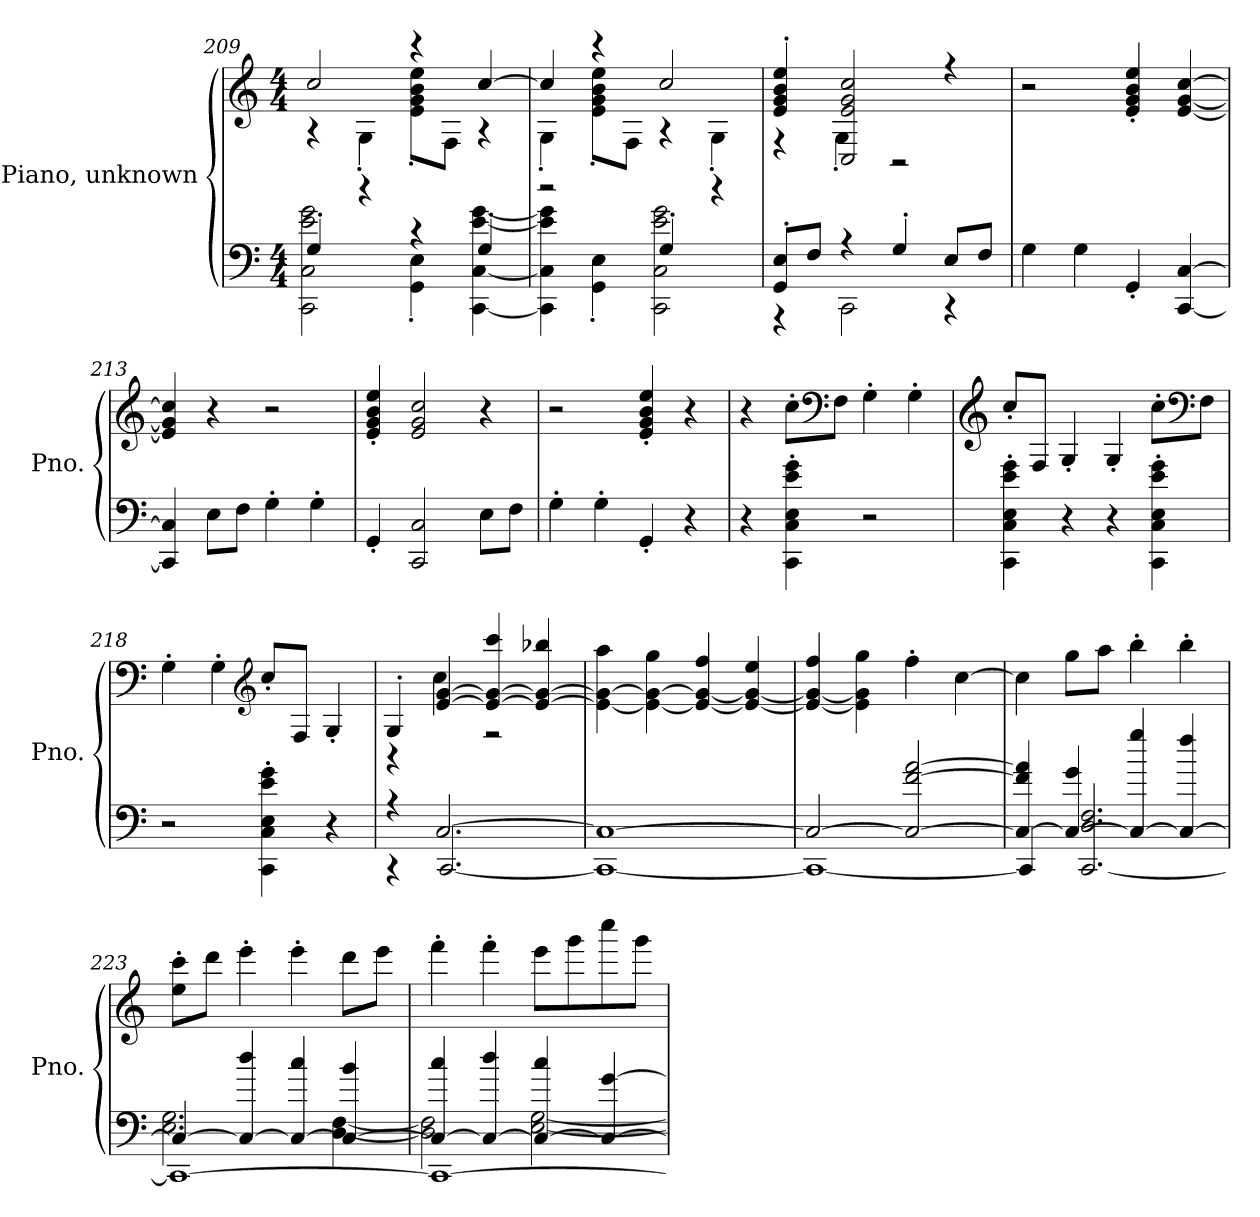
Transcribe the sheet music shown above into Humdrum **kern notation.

**kern	**kern
*part1	*part1
*staff2	*staff1
*I"Piano, unknown	*
*I'Pno.	*
*clefF4	*clefG2
*k[]	*k[]
*M4/4	*M4/4
=209	=209
*^	*^
4G'/	2CC\ 2C\ 2e\ 2g\	2cc/	4r
4r	.	.	4G'\
4r	4GG\' 4E\'	4r	8e\' 8g\' 8b\' 8ee\'L
.	.	.	8F\J
4G'/	[4CC\ [4C\ [4e\ [4g\	[4cc/	4r
=210	=210	=210	=210
2r	4CC\] 4C\] 4e\] 4g\]	4cc/]	4G'\
.	4GG\' 4E\'	4r	8e\' 8g\' 8b\' 8ee\'L
.	.	.	8F\J
4G'/	2CC\ 2C\ 2e\ 2g\	2cc/	4r
4r	.	.	4G'\
=211	=211	=211	=211
8GG/' 8E/'L	4r	4e/' 4g/' 4b/' 4ee/'	4r
8F/J	.	.	.
4r	2CC\	2C/ 2e/ 2g/ 2cc/	4G'\
4G'/	.	.	2r
8E/L	4r	4r	.
8F/J	.	.	.
*v	*v	*	*
*	*v	*v
=212	=212
4G\	2r
4G\	.
4GG'/	4e/' 4g/' 4b/' 4ee/'
[4CC/ [4C/	[4e/ [4g/ [4cc/
!!LO:LB:g=z
=213	=213
4CC/] 4C/]	4e/] 4g/] 4cc/]
8E\L	4r
8F\J	.
4G'\	2r
4G'\	.
=214	=214
4GG'/	4e/' 4g/' 4b/' 4ee/'
2CC/ 2C/	2e/ 2g/ 2cc/
8E\L	4r
8F\J	.
=215	=215
4G'\	2r
4G'\	.
4GG'/	4e/' 4g/' 4b/' 4ee/'
4r	4r
=216	=216
4r	4r
4CC\' 4C\' 4E\' 4e\' 4g\'	8cc'\L
*	*clefF4
.	8F\J
2r	4G'\
.	4G'\
=217	=217
*	*clefG2
4CC\' 4C\' 4E\' 4e\' 4g\'	8cc'/L
.	8F/J
4r	4G'/
4r	4G'/
4CC\' 4C\' 4E\' 4e\' 4g\'	8cc'\L
*	*clefF4
.	8F\J
=218	=218
2r	4G'\
.	4G'\
*	*clefG2
4CC\' 4C\' 4E\' 4e\' 4g\'	8cc'/L
.	8F/J
4r	4G'/
!!LO:LB:g=z
=219	=219
*^	*^
4r	4r	4G'/	4r
[2.C/	[2.CC/	[4e/ [4g/	4cc\
.	.	4e/_ 4g/_ 4ccc/	2r
.	.	4e/_ 4g/_ 4bb-X/	.
*	*	*v	*v
=220	=220	=220
1C_	1CC_	4e\_ 4g\_ 4aa\
.	.	4e\_ 4g\_ 4gg\
.	.	4e/_ 4g/_ 4ff/
.	.	4e/_ 4g/_ 4ee/
=221	=221	=221
2C/_	1CC_	4e/_ 4g/_ 4ff/
.	.	4e\] 4g\] 4gg\
2C/_ [2f/ [2a/	.	4ff'\
.	.	[4cc\
=222	=222	=222
4C/_ 4f/] 4a/]	4CC/]	4cc\]
4C/_ 4g/	[2.CC/ 2.D/ 2.F/	8gg\L
.	.	8aa\J
4C/_ 4gg/	.	4bb'\
4C/_ 4ff/	.	4bb'\
=223	=223	=223
*	*^	*
4C/_	2.E\ 2.G\	1CC_	8ee\' 8ccc\'L
.	.	.	8ddd\J
4C/_ 4dd/	.	.	4eee'\
4C/_ 4cc/	.	.	4eee'\
4C/_ 4b/	[4D\ [4F\	.	8ddd\L
.	.	.	8eee\J
!!LO:PB:g=z
=224	=224	=224	=224
4C/_ 4cc/	2D\] 2F\]	1CC_	4fff'\
4C/_ 4dd/	.	.	4fff'\
4C/_ 4cc/	[2E\ [2G\	.	8eee\L
.	.	.	8ggg\
4C/_ [4g/	.	.	8cccc\
.	.	.	8ggg\J
*v	*v	*v	*
=	=
*-	*-
